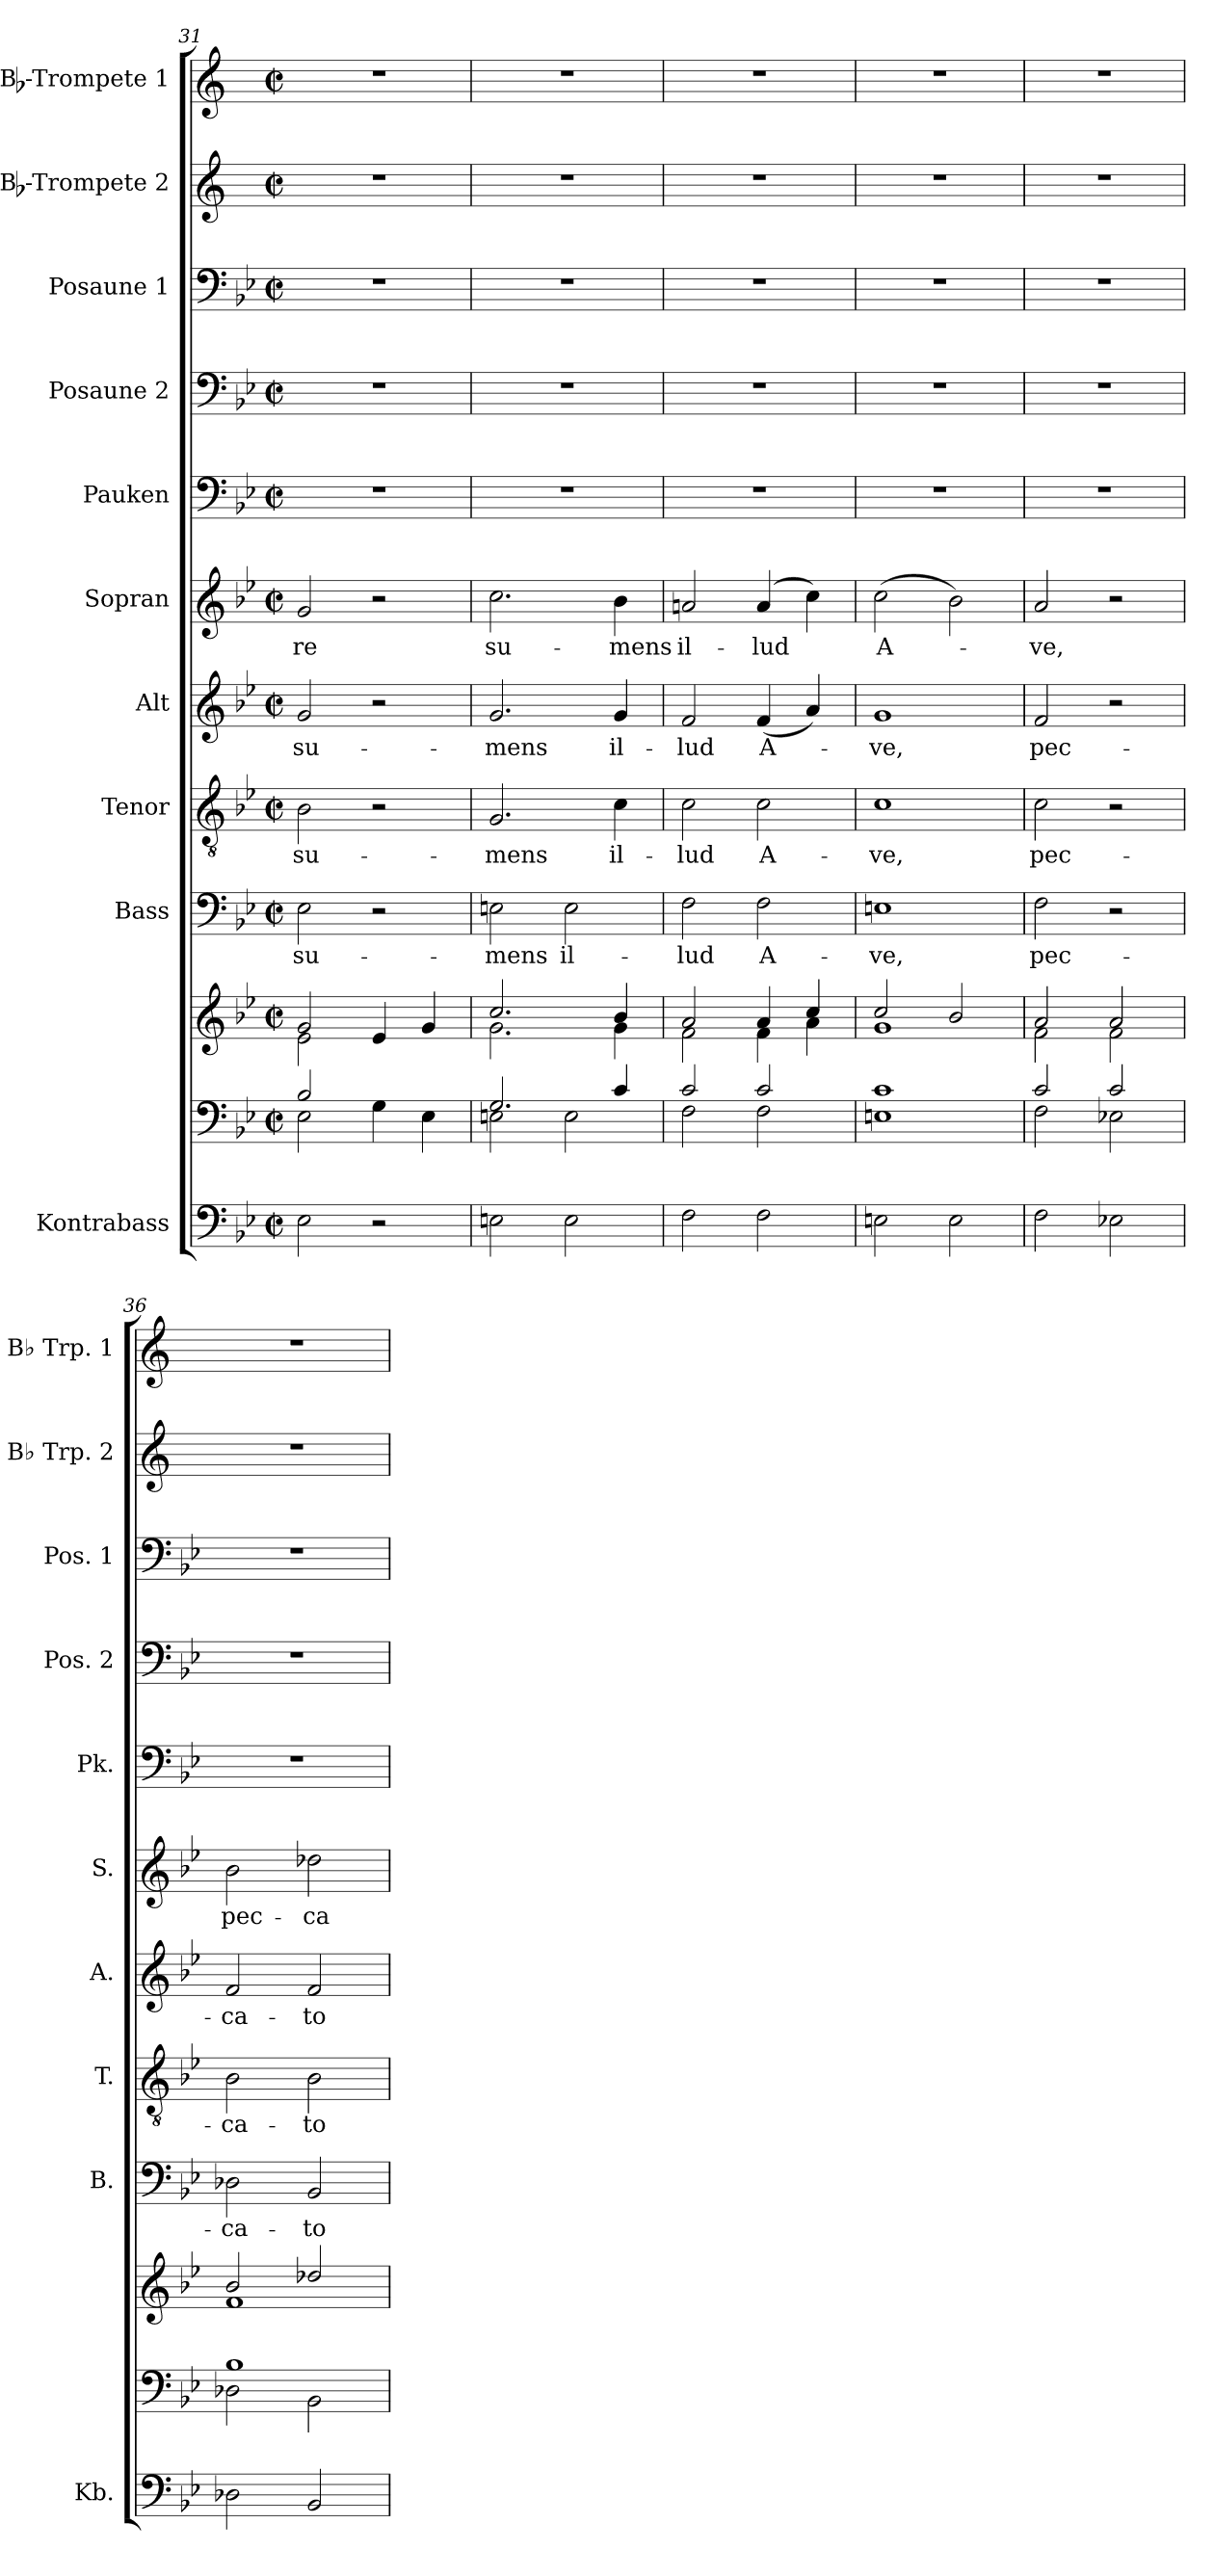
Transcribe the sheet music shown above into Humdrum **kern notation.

**kern	**kern	**kern	**kern	**text	**kern	**text	**kern	**text	**kern	**text	**kern	**kern	**kern	**kern	**kern
*part11	*part10	*part10	*part9	*part9	*part8	*part8	*part7	*part7	*part6	*part6	*part5	*part4	*part3	*part2	*part1
*staff12	*staff11	*staff10	*staff9	*staff9	*staff8	*staff8	*staff7	*staff7	*staff6	*staff6	*staff5	*staff4	*staff3	*staff2	*staff1
*I"Kontrabass	*	*	*I"Bass	*	*I"Tenor	*	*I"Alt	*	*I"Sopran	*	*I"Pauken	*I"Posaune 2	*I"Posaune 1	*I"Bb-Trompete 2	*I"Bb-Trompete 1
*I'Kb.	*	*	*I'B.	*	*I'T.	*	*I'A.	*	*I'S.	*	*I'Pk.	*I'Pos. 2	*I'Pos. 1	*I'Bb Trp. 2	*I'Bb Trp. 1
*clefF4	*clefF4	*clefG2	*clefF4	*	*clefGv2	*	*clefG2	*	*clefG2	*	*clefF4	*clefF4	*clefF4	*clefG2	*clefG2
*ITrd7c12	*	*	*	*	*	*	*	*	*	*	*	*	*	*ITrd1c2	*ITrd1c2
*k[b-e-]	*k[b-e-]	*k[b-e-]	*k[b-e-]	*	*k[b-e-]	*	*k[b-e-]	*	*k[b-e-]	*	*k[b-e-]	*k[b-e-]	*k[b-e-]	*k[b-e-]	*k[b-e-]
*B-:	*B-:	*B-:	*B-:	*	*B-:	*	*B-:	*	*B-:	*	*B-:	*B-:	*B-:	*B-:	*B-:
*M2/2	*M2/2	*M2/2	*M2/2	*	*M2/2	*	*M2/2	*	*M2/2	*	*M2/2	*M2/2	*M2/2	*M2/2	*M2/2
*met(c|)	*met(c|)	*met(c|)	*met(c|)	*	*met(c|)	*	*met(c|)	*	*met(c|)	*	*met(c|)	*met(c|)	*met(c|)	*met(c|)	*met(c|)
=31	=31	=31	=31	=31	=31	=31	=31	=31	=31	=31	=31	=31	=31	=31	=31
*	*^	*^	*	*	*	*	*	*	*	*	*	*	*	*	*
!	!	!	!	!	!	!LO:LY:b	!	!LO:LY:b	!	!LO:LY:b	!	!LO:LY:b	!	!	!	!	!
2EE-\	2B-/	2E-\	2g/	2e-\	2E-\	su-	2B-\	su-	2g/	su-	2g/	-re	1r	1r	1r	1r	1r
2r	2ryy	4G\	4e-/	2ryy	2r	.	2r	.	2r	.	2r	.	.	.	.	.	.
.	.	4E-\	4g/	.	.	.	.	.	.	.	.	.	.	.	.	.	.
=32	=32	=32	=32	=32	=32	=32	=32	=32	=32	=32	=32	=32	=32	=32	=32	=32	=32
!	!	!	!	!	!	!LO:LY:b	!	!LO:LY:b	!	!LO:LY:b	!	!LO:LY:b	!	!	!	!	!
2EEn\	2.G/	2En\	2.cc/	2.g\	2En\	-mens	2.G/	-mens	2.g/	-mens	2.cc\	su-	1r	1r	1r	1r	1r
!	!	!	!	!	!	!LO:LY:b	!	!	!	!	!	!	!	!	!	!	!
2EE\	.	2E\	.	.	2E\	il-	.	.	.	.	.	.	.	.	.	.	.
!	!	!	!	!	!	!	!	!LO:LY:b	!	!LO:LY:b	!	!LO:LY:b	!	!	!	!	!
.	4c/	.	4b-/	4g\	.	.	4c\	il-	4g/	il-	4b-\	-mens	.	.	.	.	.
=33	=33	=33	=33	=33	=33	=33	=33	=33	=33	=33	=33	=33	=33	=33	=33	=33	=33
!	!	!	!	!	!	!LO:LY:b	!	!LO:LY:b	!	!LO:LY:b	!	!LO:LY:b	!	!	!	!	!
2FF\	2c/	2F\	2a/	2f\	2F\	-lud	2c\	-lud	2f/	-lud	2an/	il-	1r	1r	1r	1r	1r
!	!	!	!	!	!	!LO:LY:b	!	!LO:LY:b	!	!LO:LY:b	!	!LO:LY:b	!	!	!	!	!
2FF\	2c/	2F\	4a/	4f\	2F\	A-	2c\	A-	(<4f/	A-	(4a/	-lud	.	.	.	.	.
.	.	.	4cc/	4a\	.	.	.	.	4a/)	.	4cc\)	.	.	.	.	.	.
=34	=34	=34	=34	=34	=34	=34	=34	=34	=34	=34	=34	=34	=34	=34	=34	=34	=34
!	!	!	!	!	!	!LO:LY:b	!	!LO:LY:b	!	!LO:LY:b	!	!LO:LY:b	!	!	!	!	!
2EEn\	1c	1En	2cc/	1g	1En	-ve,	1c	-ve,	1g	-ve,	(>2cc\	A-	1r	1r	1r	1r	1r
2EE\	.	.	2b-/	.	.	.	.	.	.	.	2b-\)	.	.	.	.	.	.
=35	=35	=35	=35	=35	=35	=35	=35	=35	=35	=35	=35	=35	=35	=35	=35	=35	=35
!	!	!	!	!	!	!LO:LY:b	!	!LO:LY:b	!	!LO:LY:b	!	!LO:LY:b	!	!	!	!	!
2FF\	2c/	2F\	2a/	2f\	2F\	pec-	2c\	pec-	2f/	pec-	2a/	-ve,	1r	1r	1r	1r	1r
2EE-X\	2c/	2E-X\	2a/	2f\	2r	.	2r	.	2r	.	2r	.	.	.	.	.	.
=36	=36	=36	=36	=36	=36	=36	=36	=36	=36	=36	=36	=36	=36	=36	=36	=36	=36
!	!	!	!	!	!	!LO:LY:b	!	!LO:LY:b	!	!LO:LY:b	!	!LO:LY:b	!	!	!	!	!
2DD-X\	1B-	2D-X\	2b-/	1f	2D-X\	-ca-	2B-\	-ca-	2f/	-ca-	2b-\	pec-	1r	1r	1r	1r	1r
!	!	!	!	!	!	!LO:LY:b	!	!LO:LY:b	!	!LO:LY:b	!	!LO:LY:b	!	!	!	!	!
2BBB-/	.	2BB-\	2dd-X/	.	2BB-/	-to-	2B-\	-to-	2f/	-to-	2dd-X\	-ca-	.	.	.	.	.
*	*v	*v	*	*	*	*	*	*	*	*	*	*	*	*	*	*	*
*	*	*v	*v	*	*	*	*	*	*	*	*	*	*	*	*	*
=	=	=	=	=	=	=	=	=	=	=	=	=	=	=	=
*-	*-	*-	*-	*-	*-	*-	*-	*-	*-	*-	*-	*-	*-	*-	*-
